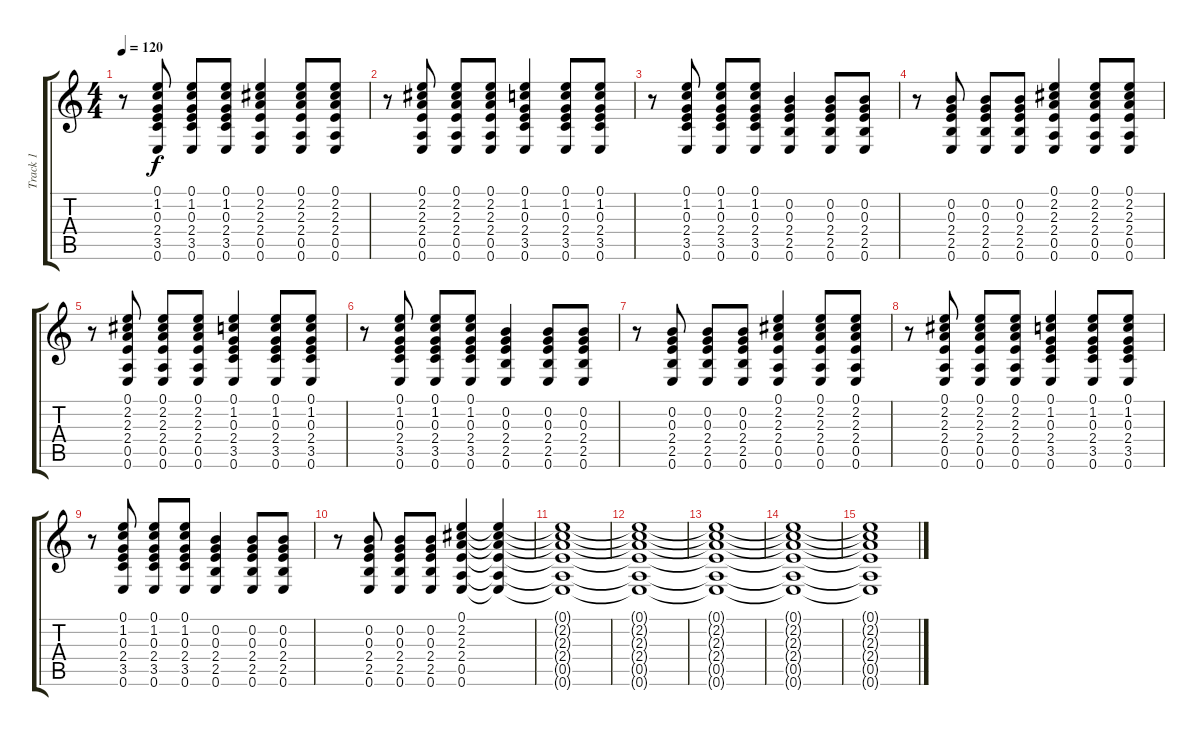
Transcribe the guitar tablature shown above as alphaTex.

\track ("Track 1" "Track 1") {instrument acousticguitarsteel}
\staff {score tabs}
\tuning (E4 B3 G3 D3 A2 E2) {hide}
\ts (4 4)
\tempo 120
\clef g2
\ks c
r.8{dy f} (0.1 1.2 0.3 2.4 3.5 0.6).8 (0.1 1.2 0.3 2.4 3.5 0.6).8 (0.1 1.2 0.3 2.4 3.5 0.6).8 (0.1 2.2 2.3 2.4 0.5 0.6).4 (0.1 2.2 2.3 2.4 0.5 0.6).8 (0.1 2.2 2.3 2.4 0.5 0.6).8 |
r.8 (0.1 2.2 2.3 2.4 0.5 0.6).8 (0.1 2.2 2.3 2.4 0.5 0.6).8 (0.1 2.2 2.3 2.4 0.5 0.6).8 (0.1 1.2 0.3 2.4 3.5 0.6).4 (0.1 1.2 0.3 2.4 3.5 0.6).8 (0.1 1.2 0.3 2.4 3.5 0.6).8 |
r.8 (0.1 1.2 0.3 2.4 3.5 0.6).8 (0.1 1.2 0.3 2.4 3.5 0.6).8 (0.1 1.2 0.3 2.4 3.5 0.6).8 (0.2 0.3 2.4 2.5 0.6).4 (0.2 0.3 2.4 2.5 0.6).8 (0.2 0.3 2.4 2.5 0.6).8 |
r.8 (0.2 0.3 2.4 2.5 0.6).8 (0.2 0.3 2.4 2.5 0.6).8 (0.2 0.3 2.4 2.5 0.6).8 (0.1 2.2 2.3 2.4 0.5 0.6).4 (0.1 2.2 2.3 2.4 0.5 0.6).8 (0.1 2.2 2.3 2.4 0.5 0.6).8 |
r.8 (0.1 2.2 2.3 2.4 0.5 0.6).8 (0.1 2.2 2.3 2.4 0.5 0.6).8 (0.1 2.2 2.3 2.4 0.5 0.6).8 (0.1 1.2 0.3 2.4 3.5 0.6).4 (0.1 1.2 0.3 2.4 3.5 0.6).8 (0.1 1.2 0.3 2.4 3.5 0.6).8 |
r.8 (0.1 1.2 0.3 2.4 3.5 0.6).8 (0.1 1.2 0.3 2.4 3.5 0.6).8 (0.1 1.2 0.3 2.4 3.5 0.6).8 (0.2 0.3 2.4 2.5 0.6).4 (0.2 0.3 2.4 2.5 0.6).8 (0.2 0.3 2.4 2.5 0.6).8 |
r.8 (0.2 0.3 2.4 2.5 0.6).8 (0.2 0.3 2.4 2.5 0.6).8 (0.2 0.3 2.4 2.5 0.6).8 (0.1 2.2 2.3 2.4 0.5 0.6).4 (0.1 2.2 2.3 2.4 0.5 0.6).8 (0.1 2.2 2.3 2.4 0.5 0.6).8 |
r.8 (0.1 2.2 2.3 2.4 0.5 0.6).8 (0.1 2.2 2.3 2.4 0.5 0.6).8 (0.1 2.2 2.3 2.4 0.5 0.6).8 (0.1 1.2 0.3 2.4 3.5 0.6).4 (0.1 1.2 0.3 2.4 3.5 0.6).8 (0.1 1.2 0.3 2.4 3.5 0.6).8 |
r.8 (0.1 1.2 0.3 2.4 3.5 0.6).8 (0.1 1.2 0.3 2.4 3.5 0.6).8 (0.1 1.2 0.3 2.4 3.5 0.6).8 (0.2 0.3 2.4 2.5 0.6).4 (0.2 0.3 2.4 2.5 0.6).8 (0.2 0.3 2.4 2.5 0.6).8 |
r.8 (0.2 0.3 2.4 2.5 0.6).8 (0.2 0.3 2.4 2.5 0.6).8 (0.2 0.3 2.4 2.5 0.6).8 (0.1 2.2 2.3 2.4 0.5 0.6).4 (0.1{t} 2.2{t} 2.3{t} 2.4{t} 0.5{t} 0.6{t}).4 |
(0.1{t} 2.2{t} 2.3{t} 2.4{t} 0.5{t} 0.6{t}).1 |
(0.1{t} 2.2{t} 2.3{t} 2.4{t} 0.5{t} 0.6{t}).1 |
(0.1{t} 2.2{t} 2.3{t} 2.4{t} 0.5{t} 0.6{t}).1 |
(0.1{t} 2.2{t} 2.3{t} 2.4{t} 0.5{t} 0.6{t}).1 |
(0.1{t} 2.2{t} 2.3{t} 2.4{t} 0.5{t} 0.6{t}).1
